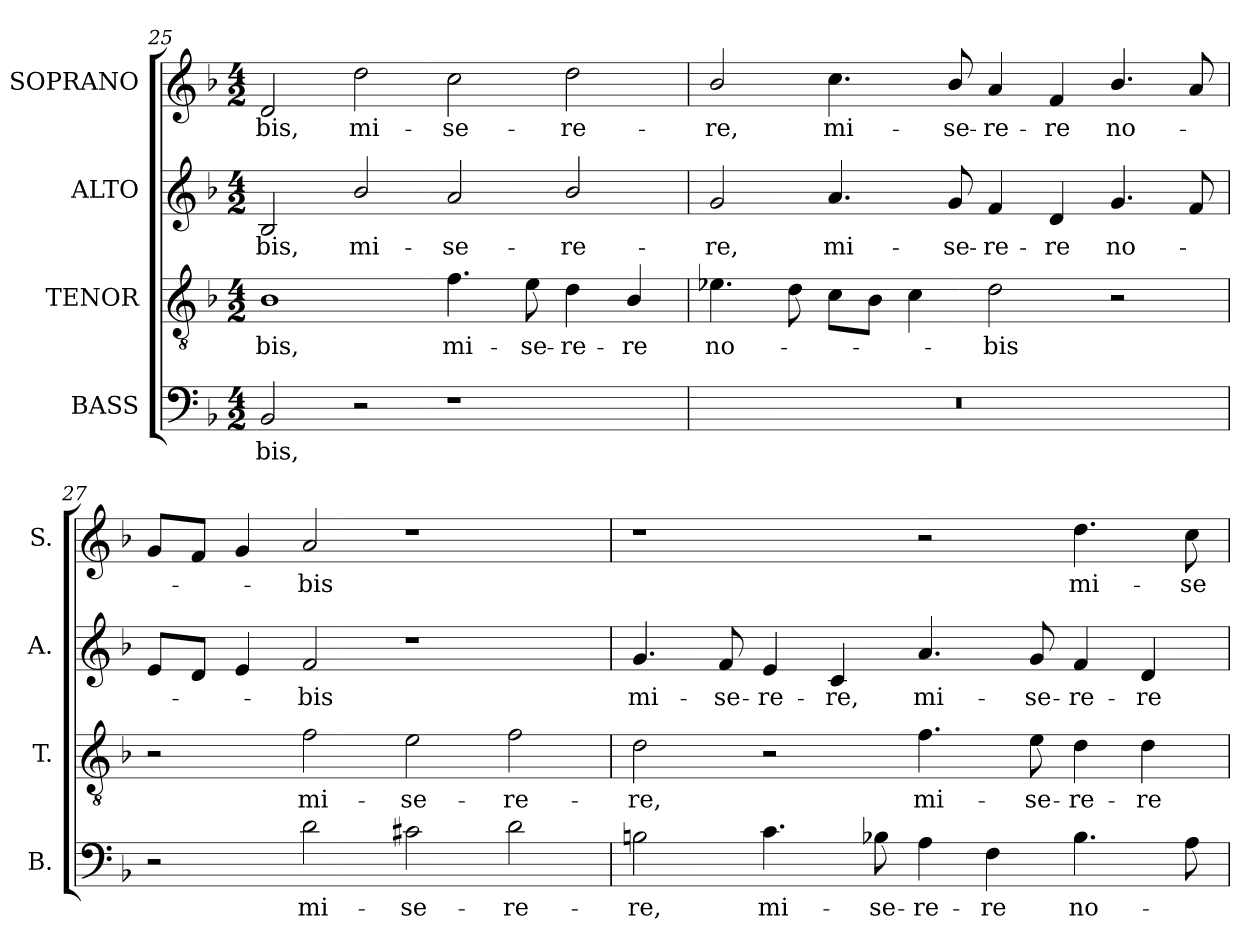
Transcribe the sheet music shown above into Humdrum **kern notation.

**kern	**text	**kern	**text	**kern	**text	**kern	**text
*part4	*part4	*part3	*part3	*part2	*part2	*part1	*part1
*staff4	*staff4	*staff3	*staff3	*staff2	*staff2	*staff1	*staff1
*I"BASS	*	*I"TENOR	*	*I"ALTO	*	*I"SOPRANO	*
*I'B.	*	*I'T.	*	*I'A.	*	*I'S.	*
*clefF4	*	*clefGv2	*	*clefG2	*	*clefG2	*
*	*	*ITrd7c12	*	*	*	*	*
*k[b-]	*	*k[b-]	*	*k[b-]	*	*k[b-]	*
*F:	*	*F:	*	*F:	*	*F:	*
*M4/2	*	*M4/2	*	*M4/2	*	*M4/2	*
=25	=25	=25	=25	=25	=25	=25	=25
!	!LO:LY:b:color=#000000	!	!	!	!	!	!
!	!	!	!LO:LY:b:color=#000000	!	!	!	!
!	!	!	!	!	!LO:LY:b:color=#000000	!	!
!	!	!	!	!	!	!	!LO:LY:b:color=#000000
2BB-i/	-bis,	1BB-i	-bis,	2B-i/	-bis,	2di/	-bis,
!	!	!	!	!	!LO:LY:b:color=#000000	!	!
!	!	!	!	!	!	!	!LO:LY:b:color=#000000
2r	.	.	.	2b-i/	mi-	2ddi\	mi-
!	!	!	!LO:LY:b:color=#000000	!	!	!	!
!	!	!	!	!	!LO:LY:b:color=#000000	!	!
!	!	!	!	!	!	!	!LO:LY:b:color=#000000
1r	.	4.Fi\	mi-	2ai/	-se-	2cci\	-se-
!	!	!	!LO:LY:b:color=#000000	!	!	!	!
.	.	8Ei\	-se-	.	.	.	.
!	!	!	!LO:LY:b:color=#000000	!	!	!	!
!	!	!	!	!	!LO:LY:b:color=#000000	!	!
!	!	!	!	!	!	!	!LO:LY:b:color=#000000
.	.	4Di\	-re-	2b-i/	-re-	2ddi\	-re-
!	!	!	!LO:LY:b:color=#000000	!	!	!	!
.	.	4BB-i/	-re	.	.	.	.
!!LO:PB:g=z
=26	=26	=26	=26	=26	=26	=26	=26
!LO:N:vis=1	!	!	!	!	!	!	!
!	!	!	!LO:LY:b:color=#000000	!	!	!	!
!	!	!	!	!	!LO:LY:b:color=#000000	!	!
!	!	!	!	!	!	!	!LO:LY:b:color=#000000
0r	.	4.E-Xi\	no-	2gi/	-re,	2b-i/	-re,
.	.	8Di\	.	.	.	.	.
!	!	!	!	!	!LO:LY:b:color=#000000	!	!
!	!	!	!	!	!	!	!LO:LY:b:color=#000000
.	.	8Ci\L	.	4.ai/	mi-	4.cci\	mi-
.	.	8BB-i\J	.	.	.	.	.
.	.	4Ci\	.	.	.	.	.
!	!	!	!	!	!LO:LY:b:color=#000000	!	!
!	!	!	!	!	!	!	!LO:LY:b:color=#000000
.	.	.	.	8gi/	-se-	8b-i/	-se-
!	!	!	!LO:LY:b:color=#000000	!	!	!	!
!	!	!	!	!	!LO:LY:b:color=#000000	!	!
!	!	!	!	!	!	!	!LO:LY:b:color=#000000
.	.	2Di\	-bis	4fi/	-re-	4ai/	-re-
!	!	!	!	!	!LO:LY:b:color=#000000	!	!
!	!	!	!	!	!	!	!LO:LY:b:color=#000000
.	.	.	.	4di/	-re	4fi/	-re
!	!	!	!	!	!LO:LY:b:color=#000000	!	!
!	!	!	!	!	!	!	!LO:LY:b:color=#000000
.	.	2r	.	4.gi/	no-	4.b-i/	no-
.	.	.	.	8fi/	.	8ai/	.
=27	=27	=27	=27	=27	=27	=27	=27
2r	.	2r	.	8ei/L	.	8gi/L	.
.	.	.	.	8di/J	.	8fi/J	.
.	.	.	.	4ei/	.	4gi/	.
!	!LO:LY:b:color=#000000	!	!	!	!	!	!
!	!	!	!LO:LY:b:color=#000000	!	!	!	!
!	!	!	!	!	!LO:LY:b:color=#000000	!	!
!	!	!	!	!	!	!	!LO:LY:b:color=#000000
2di\	mi-	2Fi\	mi-	2fi/	-bis	2ai/	-bis
!	!LO:LY:b:color=#000000	!	!	!	!	!	!
!	!	!	!LO:LY:b:color=#000000	!	!	!	!
2c#Xi\	-se-	2Ei\	-se-	1r	.	1r	.
!	!LO:LY:b:color=#000000	!	!	!	!	!	!
!	!	!	!LO:LY:b:color=#000000	!	!	!	!
2di\	-re-	2Fi\	-re-	.	.	.	.
=28	=28	=28	=28	=28	=28	=28	=28
!	!LO:LY:b:color=#000000	!	!	!	!	!	!
!	!	!	!LO:LY:b:color=#000000	!	!	!	!
!	!	!	!	!	!LO:LY:b:color=#000000	!	!
2Bni\	-re,	2Di\	-re,	4.gi/	mi-	1r	.
!	!	!	!	!	!LO:LY:b:color=#000000	!	!
.	.	.	.	8fi/	-se-	.	.
!	!LO:LY:b:color=#000000	!	!	!	!	!	!
!	!	!	!	!	!LO:LY:b:color=#000000	!	!
4.ci\	mi-	2r	.	4ei/	-re-	.	.
!	!	!	!	!	!LO:LY:b:color=#000000	!	!
.	.	.	.	4ci/	-re,	.	.
!	!LO:LY:b:color=#000000	!	!	!	!	!	!
8B-Xi\	-se-	.	.	.	.	.	.
!	!LO:LY:b:color=#000000	!	!	!	!	!	!
!	!	!	!LO:LY:b:color=#000000	!	!	!	!
!	!	!	!	!	!LO:LY:b:color=#000000	!	!
4Ai\	-re-	4.Fi\	mi-	4.ai/	mi-	2r	.
!	!LO:LY:b:color=#000000	!	!	!	!	!	!
4Fi\	-re	.	.	.	.	.	.
!	!	!	!LO:LY:b:color=#000000	!	!	!	!
!	!	!	!	!	!LO:LY:b:color=#000000	!	!
.	.	8Ei\	-se-	8gi/	-se-	.	.
!	!LO:LY:b:color=#000000	!	!	!	!	!	!
!	!	!	!LO:LY:b:color=#000000	!	!	!	!
!	!	!	!	!	!LO:LY:b:color=#000000	!	!
!	!	!	!	!	!	!	!LO:LY:b:color=#000000
4.B-i\	no-	4Di\	-re-	4fi/	-re-	4.ddi\	mi-
!	!	!	!LO:LY:b:color=#000000	!	!	!	!
!	!	!	!	!	!LO:LY:b:color=#000000	!	!
.	.	4Di\	-re	4di/	-re	.	.
!	!	!	!	!	!	!	!LO:LY:b:color=#000000
8Ai\	.	.	.	.	.	8cci\	-se-
=	=	=	=	=	=	=	=
*-	*-	*-	*-	*-	*-	*-	*-
